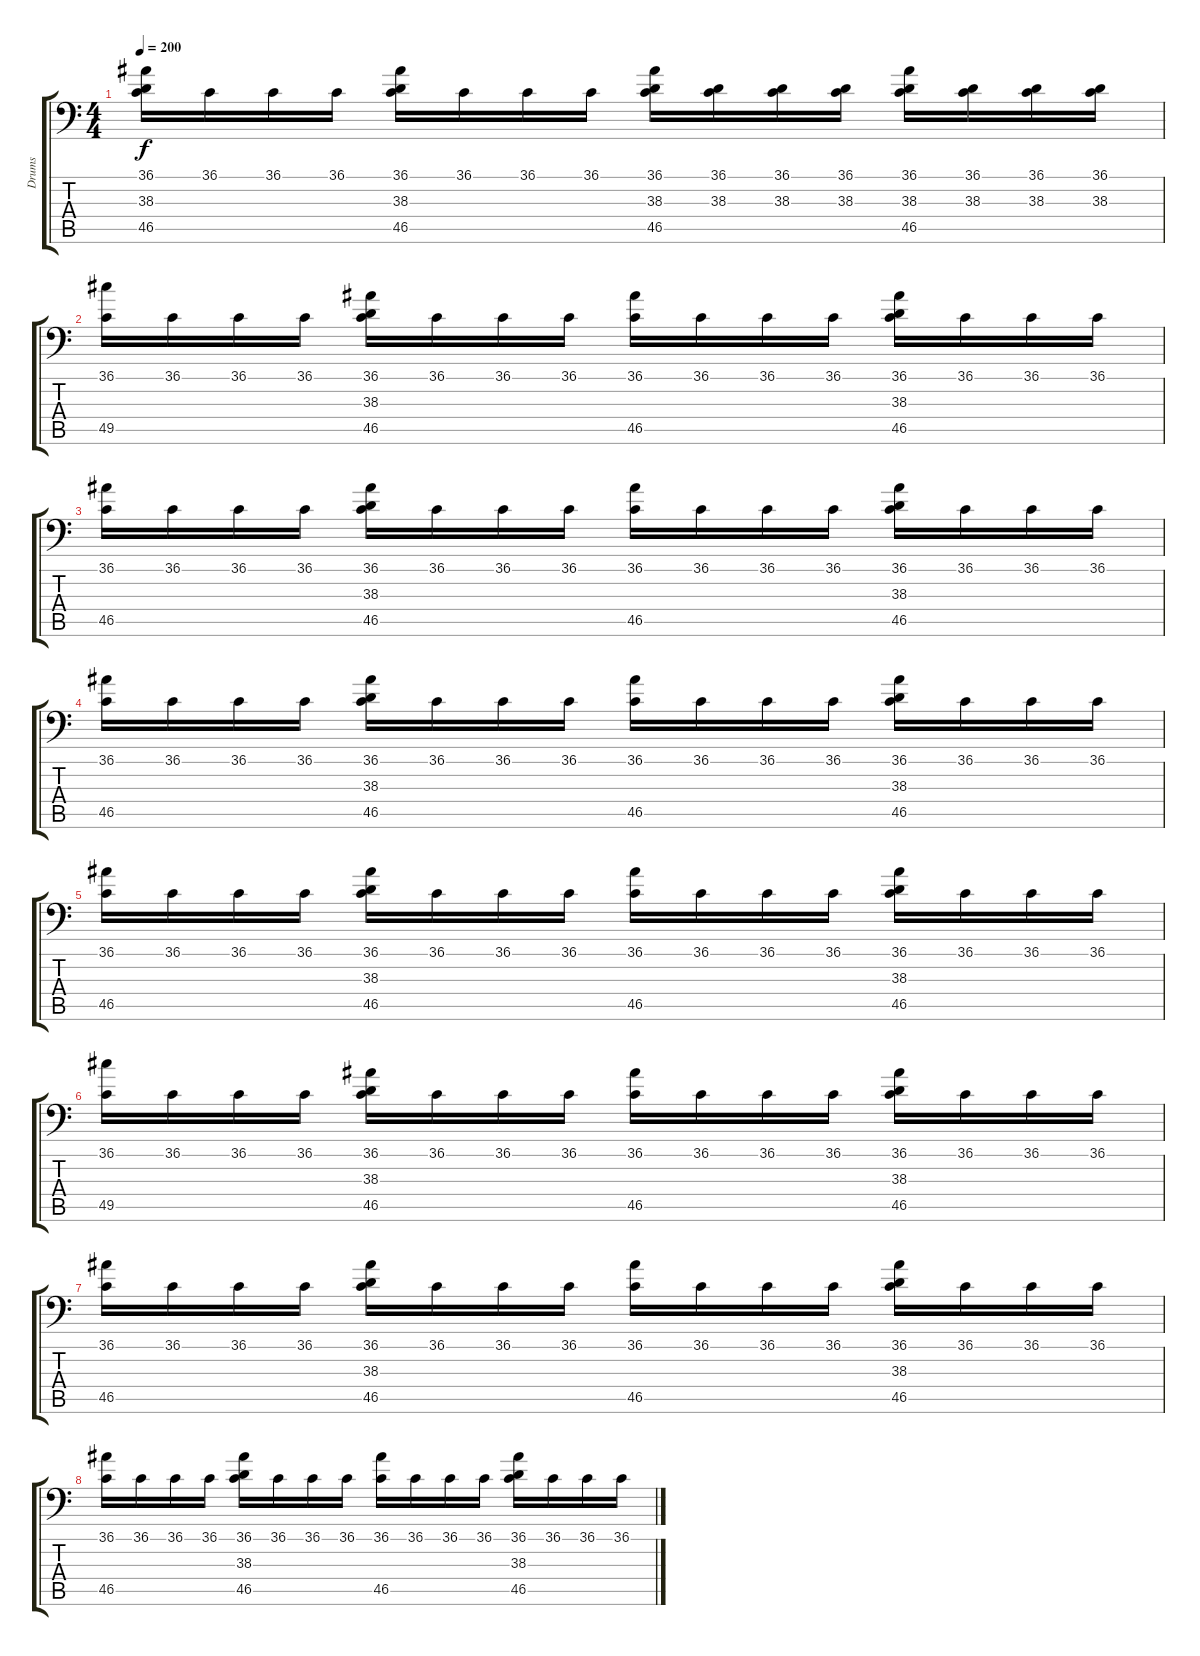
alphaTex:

\track ("Drums" "Drums") {instrument acousticgrandpiano}
\staff {score tabs}
\tuning (C-1 C-1 C-1 C-1 C-1 C-1) {hide}
\ts (4 4)
\tempo 200
\clef f4
\ks c
(36.1 38.3 46.5).16{dy f} 36.1.16 36.1.16 36.1.16 (36.1 38.3 46.5).16 36.1.16 36.1.16 36.1.16 (36.1 38.3 46.5).16 (36.1 38.3).16 (36.1 38.3).16 (36.1 38.3).16 (36.1 38.3 46.5).16 (36.1 38.3).16 (36.1 38.3).16 (36.1 38.3).16 |
(36.1 49.5).16 36.1.16 36.1.16 36.1.16 (36.1 38.3 46.5).16 36.1.16 36.1.16 36.1.16 (36.1 46.5).16 36.1.16 36.1.16 36.1.16 (36.1 38.3 46.5).16 36.1.16 36.1.16 36.1.16 |
(36.1 46.5).16 36.1.16 36.1.16 36.1.16 (36.1 38.3 46.5).16 36.1.16 36.1.16 36.1.16 (36.1 46.5).16 36.1.16 36.1.16 36.1.16 (36.1 38.3 46.5).16 36.1.16 36.1.16 36.1.16 |
(36.1 46.5).16 36.1.16 36.1.16 36.1.16 (36.1 38.3 46.5).16 36.1.16 36.1.16 36.1.16 (36.1 46.5).16 36.1.16 36.1.16 36.1.16 (36.1 38.3 46.5).16 36.1.16 36.1.16 36.1.16 |
(36.1 46.5).16 36.1.16 36.1.16 36.1.16 (36.1 38.3 46.5).16 36.1.16 36.1.16 36.1.16 (36.1 46.5).16 36.1.16 36.1.16 36.1.16 (36.1 38.3 46.5).16 36.1.16 36.1.16 36.1.16 |
(36.1 49.5).16 36.1.16 36.1.16 36.1.16 (36.1 38.3 46.5).16 36.1.16 36.1.16 36.1.16 (36.1 46.5).16 36.1.16 36.1.16 36.1.16 (36.1 38.3 46.5).16 36.1.16 36.1.16 36.1.16 |
(36.1 46.5).16 36.1.16 36.1.16 36.1.16 (36.1 38.3 46.5).16 36.1.16 36.1.16 36.1.16 (36.1 46.5).16 36.1.16 36.1.16 36.1.16 (36.1 38.3 46.5).16 36.1.16 36.1.16 36.1.16 |
(36.1 46.5).16 36.1.16 36.1.16 36.1.16 (36.1 38.3 46.5).16 36.1.16 36.1.16 36.1.16 (36.1 46.5).16 36.1.16 36.1.16 36.1.16 (36.1 38.3 46.5).16 36.1.16 36.1.16 36.1.16
